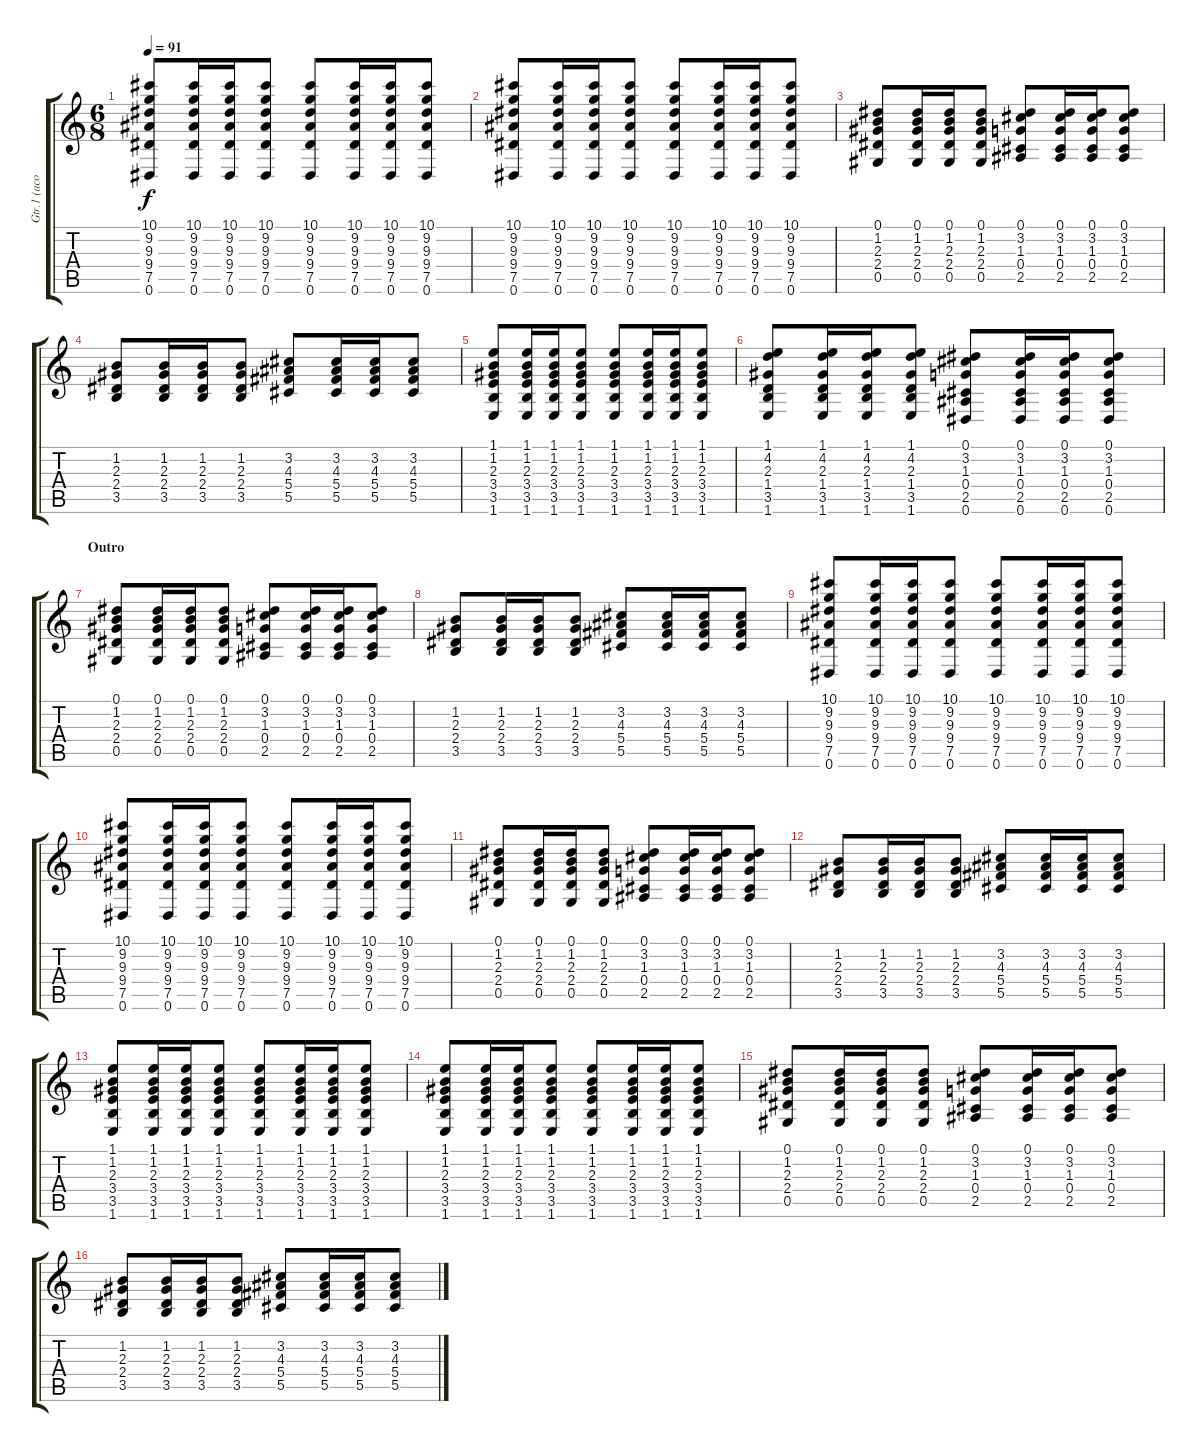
\track ("Gtr.1 (acoust.)" "Gtr.1 (aco") {instrument acousticguitarsteel}
\staff {score tabs}
\tuning (Eb4 Bb3 Gb3 Db3 Ab2 Eb2) {hide}
\ts (6 8)
\tempo 91
\clef g2
\ks c
(10.1 9.2 9.3 9.4 7.5 0.6).8{dy f} (10.1 9.2 9.3 9.4 7.5 0.6).16 (10.1 9.2 9.3 9.4 7.5 0.6).16 (10.1 9.2 9.3 9.4 7.5 0.6).8 (10.1 9.2 9.3 9.4 7.5 0.6).8 (10.1 9.2 9.3 9.4 7.5 0.6).16 (10.1 9.2 9.3 9.4 7.5 0.6).16 (10.1 9.2 9.3 9.4 7.5 0.6).8 |
(10.1 9.2 9.3 9.4 7.5 0.6).8 (10.1 9.2 9.3 9.4 7.5 0.6).16 (10.1 9.2 9.3 9.4 7.5 0.6).16 (10.1 9.2 9.3 9.4 7.5 0.6).8 (10.1 9.2 9.3 9.4 7.5 0.6).8 (10.1 9.2 9.3 9.4 7.5 0.6).16 (10.1 9.2 9.3 9.4 7.5 0.6).16 (10.1 9.2 9.3 9.4 7.5 0.6).8 |
(0.1 1.2 2.3 2.4 0.5).8 (0.1 1.2 2.3 2.4 0.5).16 (0.1 1.2 2.3 2.4 0.5).16 (0.1 1.2 2.3 2.4 0.5).8 (0.1 3.2 1.3 0.4 2.5).8 (0.1 3.2 1.3 0.4 2.5).16 (0.1 3.2 1.3 0.4 2.5).16 (0.1 3.2 1.3 0.4 2.5).8 |
(1.2 2.3 2.4 3.5).8 (1.2 2.3 2.4 3.5).16 (1.2 2.3 2.4 3.5).16 (1.2 2.3 2.4 3.5).8 (3.2 4.3 5.4 5.5).8 (3.2 4.3 5.4 5.5).16 (3.2 4.3 5.4 5.5).16 (3.2 4.3 5.4 5.5).8 |
(1.1 1.2 2.3 3.4 3.5 1.6).8 (1.1 1.2 2.3 3.4 3.5 1.6).16 (1.1 1.2 2.3 3.4 3.5 1.6).16 (1.1 1.2 2.3 3.4 3.5 1.6).8 (1.1 1.2 2.3 3.4 3.5 1.6).8 (1.1 1.2 2.3 3.4 3.5 1.6).16 (1.1 1.2 2.3 3.4 3.5 1.6).16 (1.1 1.2 2.3 3.4 3.5 1.6).8 |
(1.1 4.2 2.3 1.4 3.5 1.6).8 (1.1 4.2 2.3 1.4 3.5 1.6).16 (1.1 4.2 2.3 1.4 3.5 1.6).16 (1.1 4.2 2.3 1.4 3.5 1.6).8 (0.1 3.2 1.3 0.4 2.5 0.6).8 (0.1 3.2 1.3 0.4 2.5 0.6).16 (0.1 3.2 1.3 0.4 2.5 0.6).16 (0.1 3.2 1.3 0.4 2.5 0.6).8 |
\section ("" "Outro")
(0.1 1.2 2.3 2.4 0.5).8 (0.1 1.2 2.3 2.4 0.5).16 (0.1 1.2 2.3 2.4 0.5).16 (0.1 1.2 2.3 2.4 0.5).8 (0.1 3.2 1.3 0.4 2.5).8 (0.1 3.2 1.3 0.4 2.5).16 (0.1 3.2 1.3 0.4 2.5).16 (0.1 3.2 1.3 0.4 2.5).8 |
(1.2 2.3 2.4 3.5).8 (1.2 2.3 2.4 3.5).16 (1.2 2.3 2.4 3.5).16 (1.2 2.3 2.4 3.5).8 (3.2 4.3 5.4 5.5).8 (3.2 4.3 5.4 5.5).16 (3.2 4.3 5.4 5.5).16 (3.2 4.3 5.4 5.5).8 |
(10.1 9.2 9.3 9.4 7.5 0.6).8 (10.1 9.2 9.3 9.4 7.5 0.6).16 (10.1 9.2 9.3 9.4 7.5 0.6).16 (10.1 9.2 9.3 9.4 7.5 0.6).8 (10.1 9.2 9.3 9.4 7.5 0.6).8 (10.1 9.2 9.3 9.4 7.5 0.6).16 (10.1 9.2 9.3 9.4 7.5 0.6).16 (10.1 9.2 9.3 9.4 7.5 0.6).8 |
(10.1 9.2 9.3 9.4 7.5 0.6).8 (10.1 9.2 9.3 9.4 7.5 0.6).16 (10.1 9.2 9.3 9.4 7.5 0.6).16 (10.1 9.2 9.3 9.4 7.5 0.6).8 (10.1 9.2 9.3 9.4 7.5 0.6).8 (10.1 9.2 9.3 9.4 7.5 0.6).16 (10.1 9.2 9.3 9.4 7.5 0.6).16 (10.1 9.2 9.3 9.4 7.5 0.6).8 |
(0.1 1.2 2.3 2.4 0.5).8 (0.1 1.2 2.3 2.4 0.5).16 (0.1 1.2 2.3 2.4 0.5).16 (0.1 1.2 2.3 2.4 0.5).8 (0.1 3.2 1.3 0.4 2.5).8 (0.1 3.2 1.3 0.4 2.5).16 (0.1 3.2 1.3 0.4 2.5).16 (0.1 3.2 1.3 0.4 2.5).8 |
(1.2 2.3 2.4 3.5).8 (1.2 2.3 2.4 3.5).16 (1.2 2.3 2.4 3.5).16 (1.2 2.3 2.4 3.5).8 (3.2 4.3 5.4 5.5).8 (3.2 4.3 5.4 5.5).16 (3.2 4.3 5.4 5.5).16 (3.2 4.3 5.4 5.5).8 |
(1.1 1.2 2.3 3.4 3.5 1.6).8 (1.1 1.2 2.3 3.4 3.5 1.6).16 (1.1 1.2 2.3 3.4 3.5 1.6).16 (1.1 1.2 2.3 3.4 3.5 1.6).8 (1.1 1.2 2.3 3.4 3.5 1.6).8 (1.1 1.2 2.3 3.4 3.5 1.6).16 (1.1 1.2 2.3 3.4 3.5 1.6).16 (1.1 1.2 2.3 3.4 3.5 1.6).8 |
(1.1 1.2 2.3 3.4 3.5 1.6).8 (1.1 1.2 2.3 3.4 3.5 1.6).16 (1.1 1.2 2.3 3.4 3.5 1.6).16 (1.1 1.2 2.3 3.4 3.5 1.6).8 (1.1 1.2 2.3 3.4 3.5 1.6).8 (1.1 1.2 2.3 3.4 3.5 1.6).16 (1.1 1.2 2.3 3.4 3.5 1.6).16 (1.1 1.2 2.3 3.4 3.5 1.6).8 |
(0.1 1.2 2.3 2.4 0.5).8 (0.1 1.2 2.3 2.4 0.5).16 (0.1 1.2 2.3 2.4 0.5).16 (0.1 1.2 2.3 2.4 0.5).8 (0.1 3.2 1.3 0.4 2.5).8 (0.1 3.2 1.3 0.4 2.5).16 (0.1 3.2 1.3 0.4 2.5).16 (0.1 3.2 1.3 0.4 2.5).8 |
(1.2 2.3 2.4 3.5).8 (1.2 2.3 2.4 3.5).16 (1.2 2.3 2.4 3.5).16 (1.2 2.3 2.4 3.5).8 (3.2 4.3 5.4 5.5).8 (3.2 4.3 5.4 5.5).16 (3.2 4.3 5.4 5.5).16 (3.2 4.3 5.4 5.5).8
